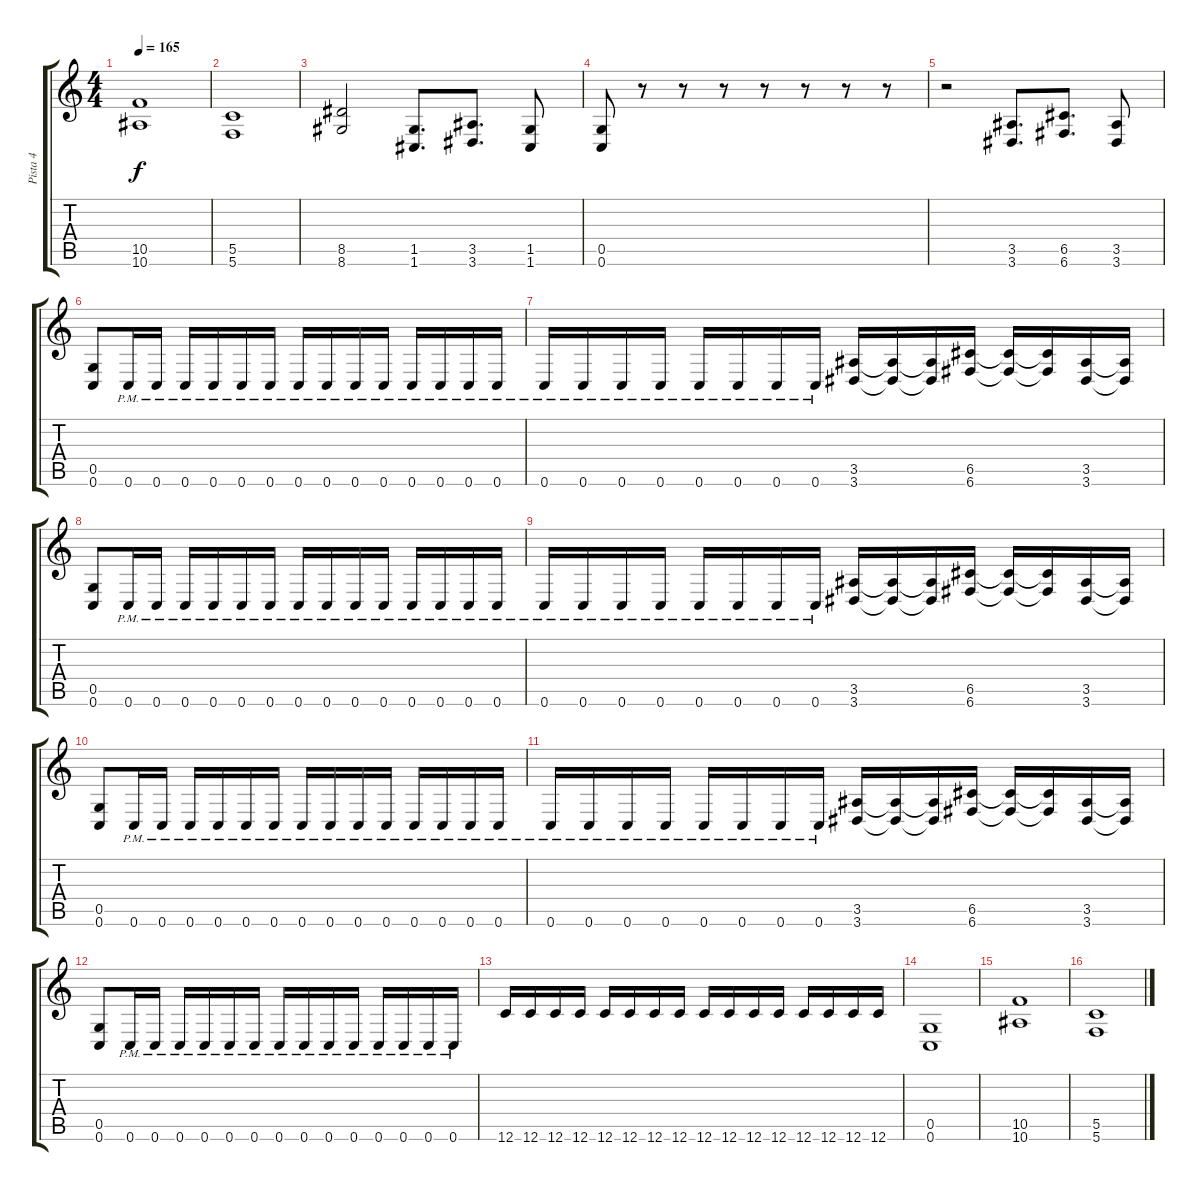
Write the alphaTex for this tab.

\track ("Pista 4" "Pista 4") {instrument distortionguitar}
\staff {score tabs}
\tuning (D4 A3 F3 C3 G2 C2) {hide}
\ts (4 4)
\tempo 165
\clef g2
\ks c
(10.5 10.6).1{dy f} |
(5.5 5.6).1 |
(8.5 8.6).2 (1.5 1.6).8{d} (3.5 3.6).8{d} (1.5 1.6).8 |
(0.5 0.6).8 r.8 r.8 r.8 r.8 r.8 r.8 r.8 |
r.2 (3.5 3.6).8{d} (6.5 6.6).8{d} (3.5 3.6).8 |
(0.5 0.6).8 0.6{pm}.16 0.6{pm}.16 0.6{pm}.16 0.6{pm}.16 0.6{pm}.16 0.6{pm}.16 0.6{pm}.16 0.6{pm}.16 0.6{pm}.16 0.6{pm}.16 0.6{pm}.16 0.6{pm}.16 0.6{pm}.16 0.6{pm}.16 |
0.6{pm}.16 0.6{pm}.16 0.6{pm}.16 0.6{pm}.16 0.6{pm}.16 0.6{pm}.16 0.6{pm}.16 0.6{pm}.16 (3.5 3.6).16 (3.5{t} 3.6{t}).16 (3.5{t} 3.6{t}).16 (6.5 6.6).16 (6.5{t} 6.6{t}).16 (6.5{t} 6.6{t}).16 (3.5 3.6).16 (3.5{t} 3.6{t}).16 |
(0.5 0.6).8 0.6{pm}.16 0.6{pm}.16 0.6{pm}.16 0.6{pm}.16 0.6{pm}.16 0.6{pm}.16 0.6{pm}.16 0.6{pm}.16 0.6{pm}.16 0.6{pm}.16 0.6{pm}.16 0.6{pm}.16 0.6{pm}.16 0.6{pm}.16 |
0.6{pm}.16 0.6{pm}.16 0.6{pm}.16 0.6{pm}.16 0.6{pm}.16 0.6{pm}.16 0.6{pm}.16 0.6{pm}.16 (3.5 3.6).16 (3.5{t} 3.6{t}).16 (3.5{t} 3.6{t}).16 (6.5 6.6).16 (6.5{t} 6.6{t}).16 (6.5{t} 6.6{t}).16 (3.5 3.6).16 (3.5{t} 3.6{t}).16 |
(0.5 0.6).8 0.6{pm}.16 0.6{pm}.16 0.6{pm}.16 0.6{pm}.16 0.6{pm}.16 0.6{pm}.16 0.6{pm}.16 0.6{pm}.16 0.6{pm}.16 0.6{pm}.16 0.6{pm}.16 0.6{pm}.16 0.6{pm}.16 0.6{pm}.16 |
0.6{pm}.16 0.6{pm}.16 0.6{pm}.16 0.6{pm}.16 0.6{pm}.16 0.6{pm}.16 0.6{pm}.16 0.6{pm}.16 (3.5 3.6).16 (3.5{t} 3.6{t}).16 (3.5{t} 3.6{t}).16 (6.5 6.6).16 (6.5{t} 6.6{t}).16 (6.5{t} 6.6{t}).16 (3.5 3.6).16 (3.5{t} 3.6{t}).16 |
(0.5 0.6).8 0.6{pm}.16 0.6{pm}.16 0.6{pm}.16 0.6{pm}.16 0.6{pm}.16 0.6{pm}.16 0.6{pm}.16 0.6{pm}.16 0.6{pm}.16 0.6{pm}.16 0.6{pm}.16 0.6{pm}.16 0.6{pm}.16 0.6{pm}.16 |
12.6.16 12.6.16 12.6.16 12.6.16 12.6.16 12.6.16 12.6.16 12.6.16 12.6.16 12.6.16 12.6.16 12.6.16 12.6.16 12.6.16 12.6.16 12.6.16 |
(0.5 0.6).1 |
(10.5 10.6).1 |
(5.5 5.6).1
